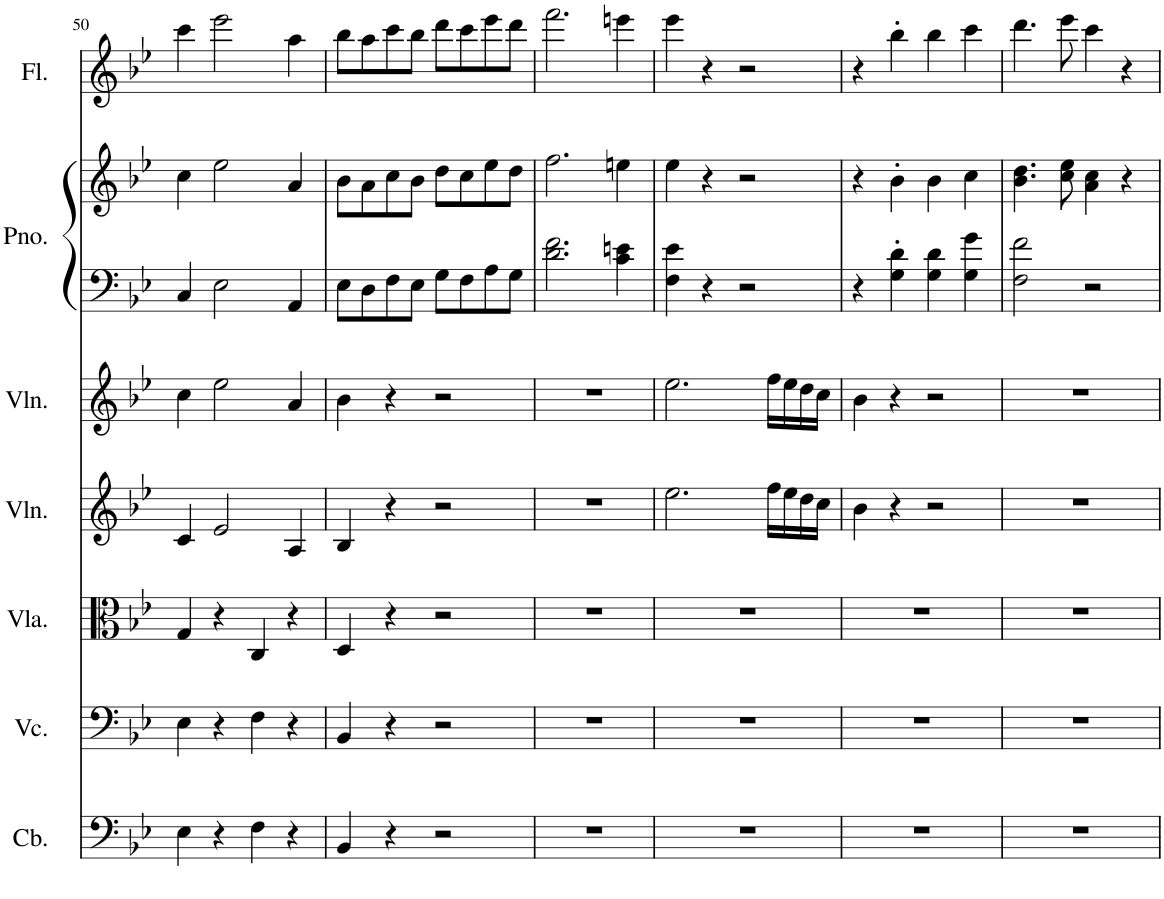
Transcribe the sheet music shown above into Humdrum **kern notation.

**kern	**kern	**kern	**kern	**kern	**kern	**kern	**kern
*part7	*part6	*part5	*part4	*part3	*part2	*part2	*part1
*staff8	*staff7	*staff6	*staff5	*staff4	*staff3	*staff2	*staff1
*I"Contrabass	*I"Violoncello	*I"Viola	*I"Violin	*I"Violin	*I"Piano	*	*I"Flute
*I'Cb.	*I'Vc.	*I'Vla.	*I'Vln.	*I'Vln.	*I'Pno.	*	*I'Fl.
!!LO:PB:g=z
*clefF4	*clefF4	*clefC3	*clefG2	*clefG2	*clefF4	*clefG2	*clefG2
*Trd7c12	*	*	*	*	*	*	*
*k[b-e-]	*k[b-e-]	*k[b-e-]	*k[b-e-]	*k[b-e-]	*k[b-e-]	*k[b-e-]	*k[b-e-]
*M2/2	*M2/2	*M2/2	*M2/2	*M2/2	*M2/2	*M2/2	*M2/2
*met(c|)	*met(c|)	*met(c|)	*met(c|)	*met(c|)	*met(c|)	*met(c|)	*met(c|)
=50	=50	=50	=50	=50	=50	=50	=50
4E-\	4E-\	4G/	4c/	4cc\	4C/	4cc\	4ccc\
4r	4r	4r	2e-/	2ee-\	2E-\	2ee-\	2eee-\
4F\	4F\	4C/	.	.	.	.	.
4r	4r	4r	4A/	4a/	4AA/	4a/	4aa\
=51	=51	=51	=51	=51	=51	=51	=51
4BB-/	4BB-/	4D/	4B-/	4b-\	8E-\L	8b-\L	8bb-\L
.	.	.	.	.	8D\	8a\	8aa\
4r	4r	4r	4r	4r	8F\	8cc\	8ccc\
.	.	.	.	.	8E-\J	8b-\J	8bb-\J
2r	2r	2r	2r	2r	8G\L	8dd\L	8ddd\L
.	.	.	.	.	8F\	8cc\	8ccc\
.	.	.	.	.	8A\	8ee-\	8eee-\
.	.	.	.	.	8G\J	8dd\J	8ddd\J
=52	=52	=52	=52	=52	=52	=52	=52
1r	1r	1r	1r	1r	2.d\ 2.f\	2.ff\	2.fff\
.	.	.	.	.	4c\ 4en\	4een\	4eeen\
=53	=53	=53	=53	=53	=53	=53	=53
1r	1r	1r	2.ee-\	2.ee-\	4F\ 4e-\	4ee-\	4eee-\
.	.	.	.	.	4r	4r	4r
.	.	.	.	.	2r	2r	2r
.	.	.	16ff\LL	16ff\LL	.	.	.
.	.	.	16ee-\	16ee-\	.	.	.
.	.	.	16dd\	16dd\	.	.	.
.	.	.	16cc\JJ	16cc\JJ	.	.	.
=54	=54	=54	=54	=54	=54	=54	=54
1r	1r	1r	4b-\	4b-\	4r	4r	4r
.	.	.	4r	4r	4G\' 4d\'	4b-'\	4bb-'\
.	.	.	2r	2r	4G\ 4d\	4b-\	4bb-\
.	.	.	.	.	4G\ 4g\	4cc\	4ccc\
=55	=55	=55	=55	=55	=55	=55	=55
1r	1r	1r	1r	1r	2F\ 2f\	4.b-\ 4.dd\	4.ddd\
.	.	.	.	.	.	8cc\ 8ee-\	8eee-\
.	.	.	.	.	2r	4a\ 4cc\	4ccc\
.	.	.	.	.	.	4r	4r
=	=	=	=	=	=	=	=
*-	*-	*-	*-	*-	*-	*-	*-
